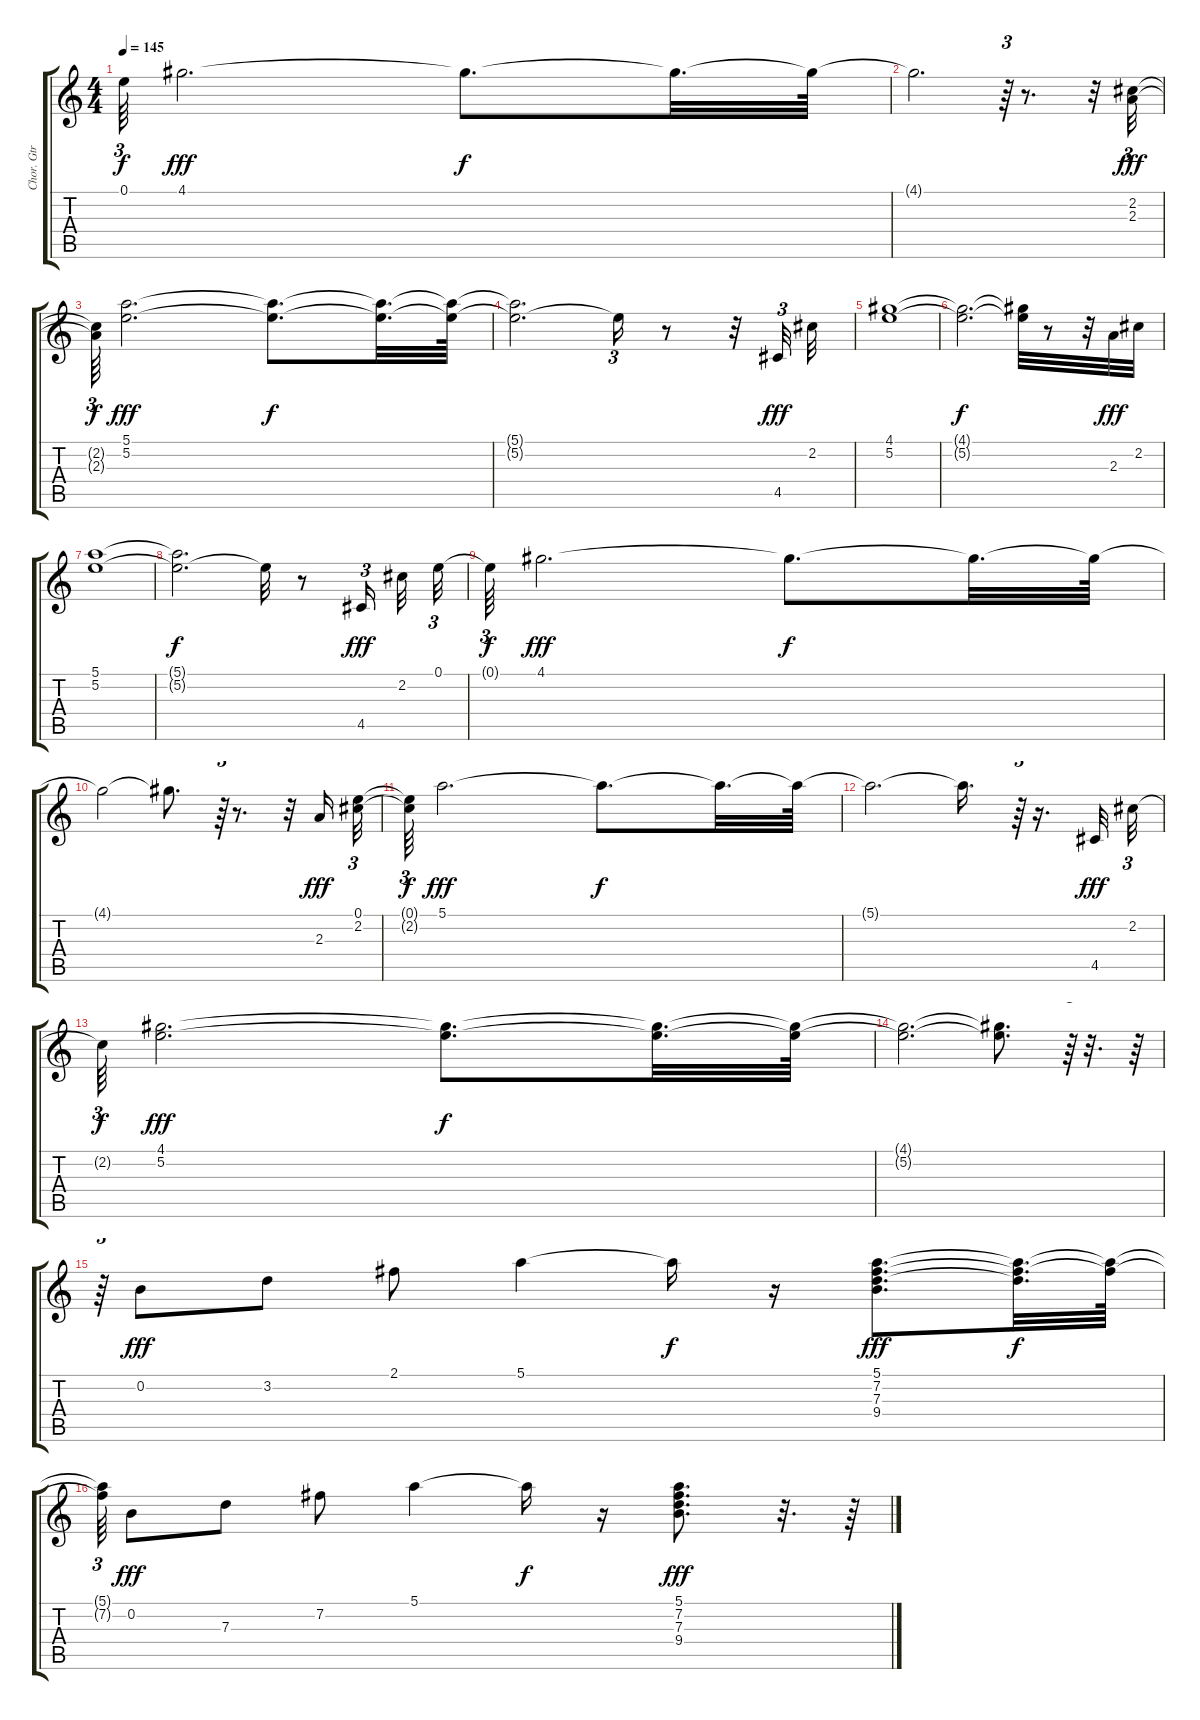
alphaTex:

\track ("Chor. Gtr" "Chor. Gtr") {instrument electricguitarjazz}
\staff {score tabs}
\tuning (E4 B3 G3 D3 A2 E2) {hide}
\ts (4 4)
\tempo 145
\clef g2
\ks c
0.1{t}.64{tu (3 2) dy f} 4.1.2{d dy fff} 4.1{t}.8{d dy f} 4.1{t}.32{d} 4.1{t}.64 |
4.1{t}.2{d} r.64{tu (3 2)} r.8{d} r.32 (2.2 2.3).32{tu (3 2) dy fff} |
(2.2{t} 2.3{t}).64{tu (3 2) dy f} (5.1 5.2).2{d dy fff} (5.1{t} 5.2{t}).8{d dy f} (5.1{t} 5.2{t}).32{d} (5.1{t} 5.2{t}).64 |
(5.1{t} 5.2{t}).2{d} 5.2{t}.16{tu (3 2)} r.8 r.32 4.5.32{tu (3 2) dy fff} 2.2.32 |
(4.1 5.2).1 |
(4.1{t} 5.2{t}).2{d dy f} (4.1{t} 5.2{t}).32 r.8 r.32 2.3.32{dy fff} 2.2.32 |
(5.1 5.2).1 |
(5.1{t} 5.2{t}).2{d dy f} 5.2{t}.32 r.8 4.5.16{tu (3 2) dy fff beam splitsecondary} 2.2.32 0.1.32{tu (3 2)} |
0.1{t}.64{tu (3 2) dy f} 4.1.2{d dy fff} 4.1{t}.8{d dy f} 4.1{t}.32{d} 4.1{t}.64 |
4.1{t}.2 4.1{t}.8{d} r.64{tu (3 2)} r.8{d} r.32 2.3.16{dy fff} (0.1 2.2).32{tu (3 2)} |
(0.1{t} 2.2{t}).64{tu (3 2) dy f} 5.1.2{d dy fff} 5.1{t}.8{d dy f} 5.1{t}.32{d} 5.1{t}.64 |
5.1{t}.2{d} 5.1{t}.16{d} r.64{tu (3 2)} r.16{d} 4.5.32{dy fff} 2.2.32{tu (3 2)} |
2.2{t}.64{tu (3 2) dy f} (4.1 5.2).2{d dy fff} (4.1{t} 5.2{t}).8{d dy f} (4.1{t} 5.2{t}).32{d} (4.1{t} 5.2{t}).64 |
(4.1{t} 5.2{t}).2{d} (4.1{t} 5.2{t}).8{d} r.64{tu (3 2)} r.32{d} r.64 |
r.64{tu (3 2)} 0.2.8{dy fff} 3.2.8 2.1.8 5.1.4 5.1{t}.16{dy f} r.16 (5.1 7.2 7.3 9.4).8{d dy fff} (5.1{t} 7.2{t} 7.3{t}).32{d dy f} (5.1{t} 7.2{t}).64 |
(5.1{t} 7.2{t}).64{tu (3 2)} 0.2.8{dy fff} 7.3.8 7.2.8 5.1.4 5.1{t}.16{dy f} r.16 (5.1 7.2 7.3 9.4).8{d dy fff} r.32{d} r.64
